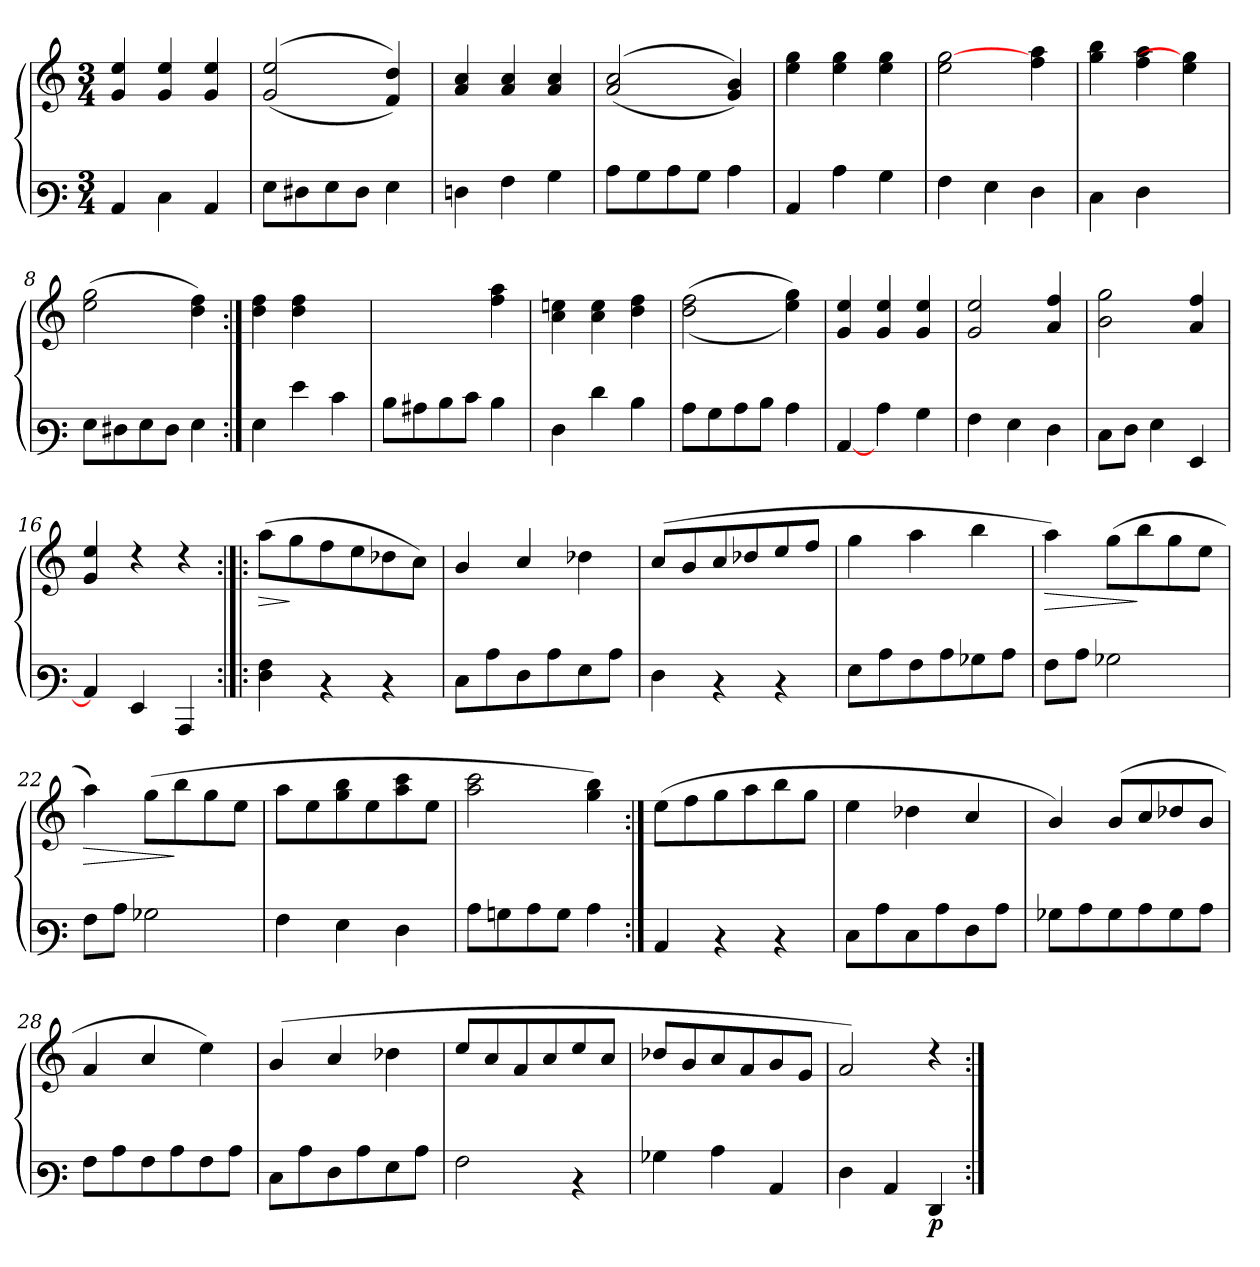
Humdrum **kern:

**kern	**kern	**dynam
*part1	*part1	*part1
*staff2	*staff1	*staff1/2
*clefF3	*clefG3	*
*M3/4	*M3/4	*
=1	=1	=1
4C/	4e/ 4cc/	.
4E\	4e/ 4cc/	.
4C/	4e/ 4cc/	.
=2	=2	=2
8G\L	(<(>2e/ 2cc/	.
8F#X\	.	.
8G\	.	.
8F#\J	.	.
4G\	4d/ 4b/))	.
=3	=3	=3
4Fn\	4f/ 4a/	.
4A\	4f/ 4a/	.
4B\	4f/ 4a/	.
=4	=4	=4
8c\L	(<(>2f/ 2a/	.
8B\	.	.
8c\	.	.
8B\J	.	.
4c\	4e/ 4g/))	.
=5	=5	=5
4C/	4cc\ 4ee\	.
4c\	4cc\ 4ee\	.
4B\	4cc\ 4ee\	.
=6	=6	=6
4A\	2cc\ [>2ee\	.
4G\	.	.
4F\	4dd\ 4ff\	.
=7	=7	=7
4E\	4ee\ 4gg\	.
4F\	4dd\ 4ff\	.
4ryy	4cc\ 4ee\]	.
=8	=8	=8
8G\L	(>2cc\ 2ee\	.
8F#X\	.	.
8G\	.	.
8F#\J	.	.
4G\	4b\ 4dd\)	.
!!LO:LB:g=z
=9:|!	=9:|!	=9:|!
4G\	4b\ 4dd\	.
4g\	4b\ 4dd\	.
4e\	4ryy	.
=10	=10	=10
8d\L	2ryy	.
8c#X\	.	.
8d\	.	.
8e\J	.	.
4d\	(4dd\ 4ff\	.
=11	=11	=11
4F\	4a\ 4ccn\	.
4f\	4a\ 4cc\	.
4d\	4b\ 4dd\	.
=12	=12	=12
8c\L	(<(>2b\ 2dd\	.
8B\	.	.
8c\	.	.
8d\J	.	.
4c\	4cc\ 4ee\))	.
=13	=13	=13
[>4C/	4e/ 4cc/	.
4c\	4e/ 4cc/	.
4B\	4e/ 4cc/	.
=14	=14	=14
4A\	2e/ 2cc/	.
4G\	.	.
4F\	4f/ 4dd/	.
=15	=15	=15
8E\L	2g\ 2ee\	.
8F\J	.	.
4G\	.	.
4GG/	4f/ 4dd/	.
=16	=16	=16
4C/]	4e/ 4cc/	.
4GG/	4rb	.
4CC/	4rb	.
=17:|!|:	=17:|!|:	=17:|!|:
!	!	!LO:HP:b
4F\ 4A\	(>8ff\L	>
.	8ee\	]
4rD	8dd\	.
.	8cc\	.
4rD	8b-X\	.
.	8a\J)	.
!!LO:LB:g=z
=18	=18	=18
8E\L	4g/	.
8c\	.	.
8F\	4a/	.
8c\	.	.
8G\	4b-X\	.
8c\J	.	.
=19	=19	=19
4F\	(>8a/L	.
.	8g/	.
4rD	8a/	.
.	8b-X/	.
4rD	8cc/	.
.	8dd/J	.
=20	=20	=20
8G\L	4ee\	.
8c\	.	.
8A\	4ff\	.
8c\	.	.
8B-X\	4gg\	.
8c\J	.	.
=21	=21	=21
!	!	!LO:HP:b
!	!	!LO:HP:n=1:b
8A\L	4ff\)	> >
8c\J	.	.
2B-X\	(>8ee\L	.
.	8gg\	]
.	8ee\	]
.	8cc\J	.
=22	=22	=22
!	!	!LO:HP:b
8A\L	4ff\)	>
8c\J	.	.
2B-X\	(>8ee\L	.
.	8gg\	]
.	8ee\	.
.	8cc\J	.
=23	=23	=23
4A\	8ff\L	.
.	8cc\	.
4G\	8ee\ 8gg\	.
.	8cc\	.
4F\	8ff\ 8aa\	.
.	8cc\J	.
=24	=24	=24
8c\L	2ff\ 2aa\	.
8Bn\	.	.
8c\	.	.
8B\J	.	.
4c\	4ee\ 4gg\)	.
!!LO:LB:g=z
=25:|!	=25:|!	=25:|!
4C/	(>8cc\L	.
.	8dd\	.
4rD	8ee\	.
.	8ff\	.
4rD	8gg\	.
.	8ee\J	.
=26	=26	=26
8E\L	4cc\	.
8c\	.	.
8E\	4b-X\	.
8c\	.	.
8F\	4a/	.
8c\J	.	.
=27	=27	=27
8B-X\L	4g/)	.
8c\	.	.
8B-\	(>8g/L	.
8c\	8a/	.
8B-\	8b-X/	.
8c\J	8g/J	.
=28	=28	=28
8A\L	4f/	.
8c\	.	.
8A\	4a/	.
8c\	.	.
8A\	4cc\)	.
8c\J	.	.
=29	=29	=29
8E\L	(>4g/	.
8c\	.	.
8F\	4a/	.
8c\	.	.
8G\	4b-X\	.
8c\J	.	.
=30	=30	=30
2A\	8cc/L	.
.	8a/	.
.	8f/	.
.	8a/	.
4rD	8cc/	.
.	8a/J	.
=31	=31	=31
4B-X\	8b-X/L	.
.	8g/	.
4c\	8a/	.
.	8f/	.
4C/	8g/	.
.	8e/J	.
=32	=32	=32
4F\	2f/)	.
4C/	.	.
!	!	!LO:DY:b=2
4FF/	4rb	p
=:|!	=:|!	=:|!
*-	*-	*-
